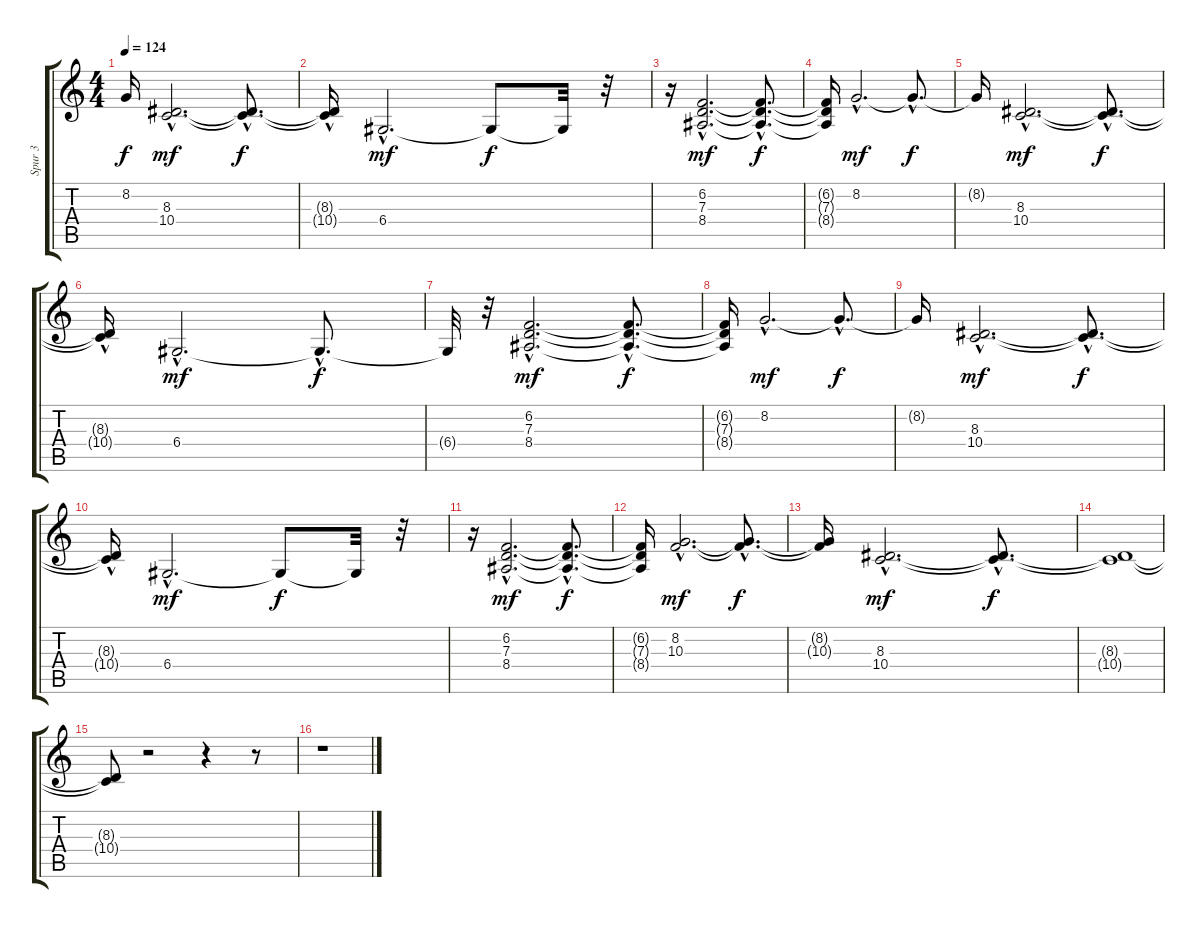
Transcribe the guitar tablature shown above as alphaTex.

\track ("Spur 3" "Spur 3") {instrument pad2warm}
\staff {score tabs}
\tuning (E4 B3 G3 D3 A2 E2) {hide}
\ts (4 4)
\tempo 124
\clef g2
\ks c
8.2{t}.16{dy f} (8.3{hac} 10.4{hac}).2{d dy mf} (8.3{hac t} 10.4{hac t}).8{d dy f} |
(8.3{t} 10.4{hac t}).16 6.4{hac}.2{d dy mf} 6.4{t}.8{dy f} 6.4{t}.32 r.32 |
r.16 (6.2{hac} 7.3{hac} 8.4{hac}).2{d dy mf} (6.2{hac t} 7.3{hac t} 8.4{hac t}).8{d dy f} |
(6.2{t} 7.3{t} 8.4{t}).16 8.2{hac}.2{d dy mf} 8.2{hac t}.8{d dy f} |
8.2{t}.16 (8.3{hac} 10.4{hac}).2{d dy mf} (8.3{hac t} 10.4{hac t}).8{d dy f} |
(8.3{t} 10.4{hac t}).16 6.4{hac}.2{d dy mf} 6.4{hac t}.8{d dy f} |
6.4{t}.32 r.32 (6.2{hac} 7.3{hac} 8.4{hac}).2{d dy mf} (6.2{hac t} 7.3{hac t} 8.4{hac t}).8{d dy f} |
(6.2{t} 7.3{t} 8.4{t}).16 8.2{hac}.2{d dy mf} 8.2{hac t}.8{d dy f} |
8.2{t}.16 (8.3{hac} 10.4{hac}).2{d dy mf} (8.3{hac t} 10.4{hac t}).8{d dy f} |
(8.3{t} 10.4{hac t}).16 6.4{hac}.2{d dy mf} 6.4{t}.8{dy f} 6.4{t}.32 r.32 |
r.16 (6.2{hac} 7.3{hac} 8.4{hac}).2{d dy mf} (6.2{hac t} 7.3{hac t} 8.4{hac t}).8{d dy f} |
(6.2{t} 7.3{t} 8.4{t}).16 (8.2{hac} 10.3{hac}).2{d dy mf} (8.2{hac t} 10.3{hac t}).8{d dy f} |
(8.2{t} 10.3{t}).16 (8.3{hac} 10.4{hac}).2{d dy mf} (8.3{hac t} 10.4{hac t}).8{d dy f} |
(8.3{t} 10.4{t}).1 |
(8.3{t} 10.4{t}).8 r.2 r.4 r.8 |
r.1
